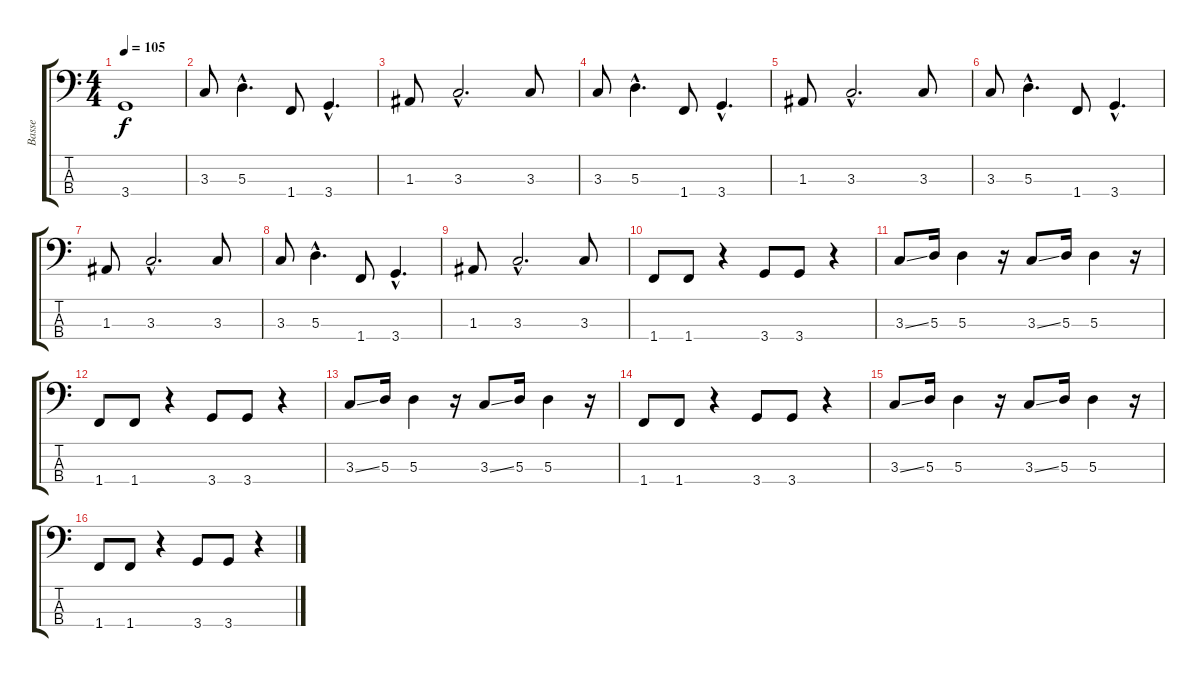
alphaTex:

\track ("Basse" "Basse") {instrument electricbassfinger}
\staff {score tabs}
\tuning (G2 D2 A1 E1) {hide}
\ts (4 4)
\tempo 105
\clef f4
\ks c
3.4.1{dy f} |
3.3.8 5.3{hac}.4{d} 1.4.8 3.4{hac}.4{d} |
1.3.8 3.3{hac}.2{d} 3.3.8 |
3.3.8 5.3{hac}.4{d} 1.4.8 3.4{hac}.4{d} |
1.3.8 3.3{hac}.2{d} 3.3.8 |
3.3.8 5.3{hac}.4{d} 1.4.8 3.4{hac}.4{d} |
1.3.8 3.3{hac}.2{d} 3.3.8 |
3.3.8 5.3{hac}.4{d} 1.4.8 3.4{hac}.4{d} |
1.3.8 3.3{hac}.2{d} 3.3.8 |
1.4.8 1.4.8 r.4 3.4.8 3.4.8 r.4 |
3.3{ss}.8 5.3.16 5.3.4 r.16 3.3{ss}.8 5.3.16 5.3.4 r.16 |
1.4.8 1.4.8 r.4 3.4.8 3.4.8 r.4 |
3.3{ss}.8 5.3.16 5.3.4 r.16 3.3{ss}.8 5.3.16 5.3.4 r.16 |
1.4.8 1.4.8 r.4 3.4.8 3.4.8 r.4 |
3.3{ss}.8 5.3.16 5.3.4 r.16 3.3{ss}.8 5.3.16 5.3.4 r.16 |
1.4.8 1.4.8 r.4 3.4.8 3.4.8 r.4
